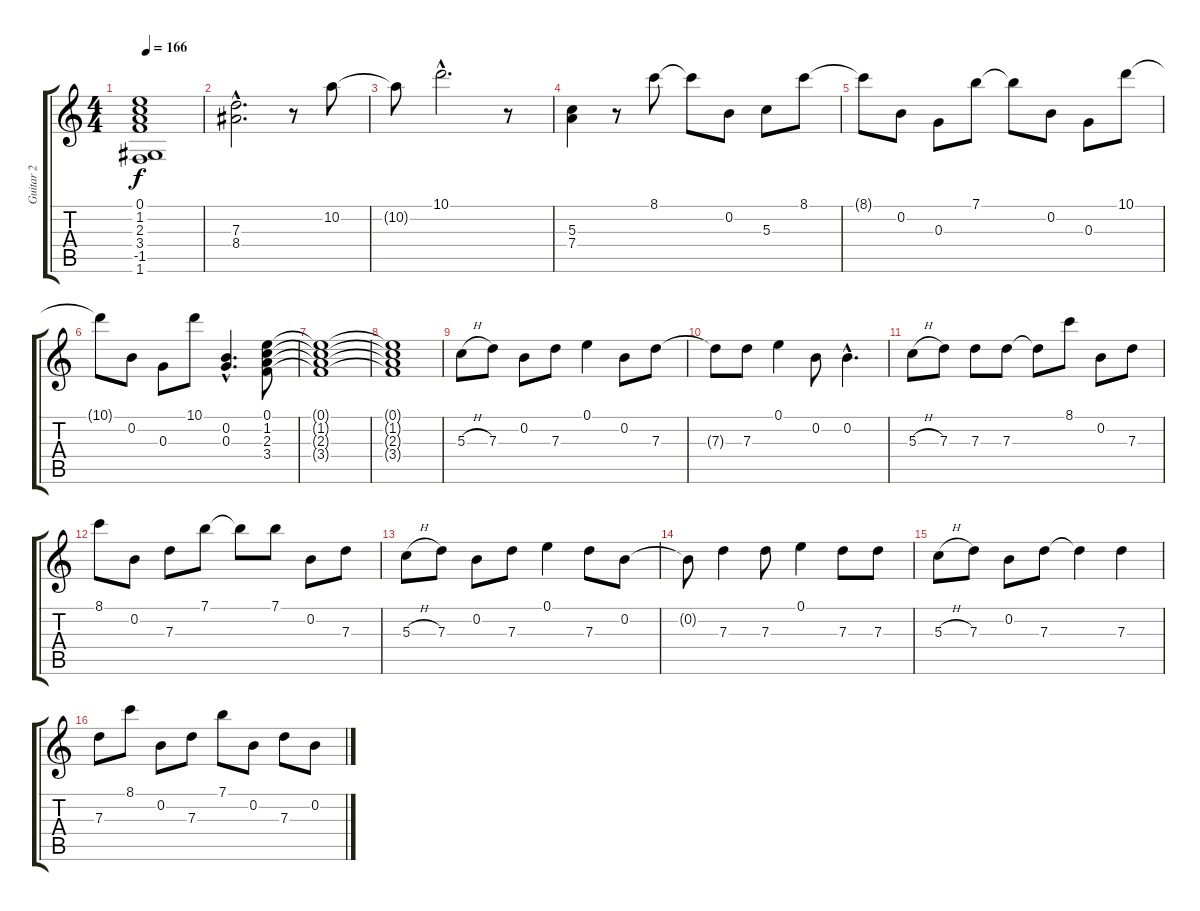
\track ("Guitar 2" "Guitar 2") {instrument distortionguitar}
\staff {score tabs}
\tuning (E4 B3 G3 D3 A2 E2) {hide}
\ts (4 4)
\tempo 166
\clef g2
\ks c
(0.1{t} 1.2{t} 2.3{t} 3.4{t} -1.5{t} 1.6{t}).1{dy f} |
(7.3{hac} 8.4{hac}).2{d} r.8 10.2.8 |
10.2{t}.8 10.1{hac}.2{d} r.8 |
(5.3 7.4).4 r.8 8.1.8 8.1{t}.8 0.2.8 5.3.8 8.1.8 |
8.1{t}.8 0.2.8 0.3.8 7.1.8 7.1{t}.8 0.2.8 0.3.8 10.1.8 |
10.1{t}.8 0.2.8 0.3.8 10.1.8 (0.2{hac} 0.3{hac}).4{d} (0.1 1.2 2.3 3.4).8 |
(0.1{t} 1.2{t} 2.3{t} 3.4{t}).1 |
(0.1{t} 1.2{t} 2.3{t} 3.4{t}).1 |
5.3{h}.8 7.3.8 0.2.8 7.3.8 0.1.4 0.2.8 7.3.8 |
7.3{t}.8 7.3.8 0.1.4 0.2.8 0.2{hac}.4{d} |
5.3{h}.8 7.3.8 7.3.8 7.3.8 7.3{t}.8 8.1.8 0.2.8 7.3.8 |
8.1.8 0.2.8 7.3.8 7.1.8 7.1{t}.8 7.1.8 0.2.8 7.3.8 |
5.3{h}.8 7.3.8 0.2.8 7.3.8 0.1.4 7.3.8 0.2.8 |
0.2{t}.8 7.3.4 7.3.8 0.1.4 7.3.8 7.3.8 |
5.3{h}.8 7.3.8 0.2.8 7.3.8 7.3{t}.4 7.3.4 |
7.3.8 8.1.8 0.2.8 7.3.8 7.1.8 0.2.8 7.3.8 0.2.8
